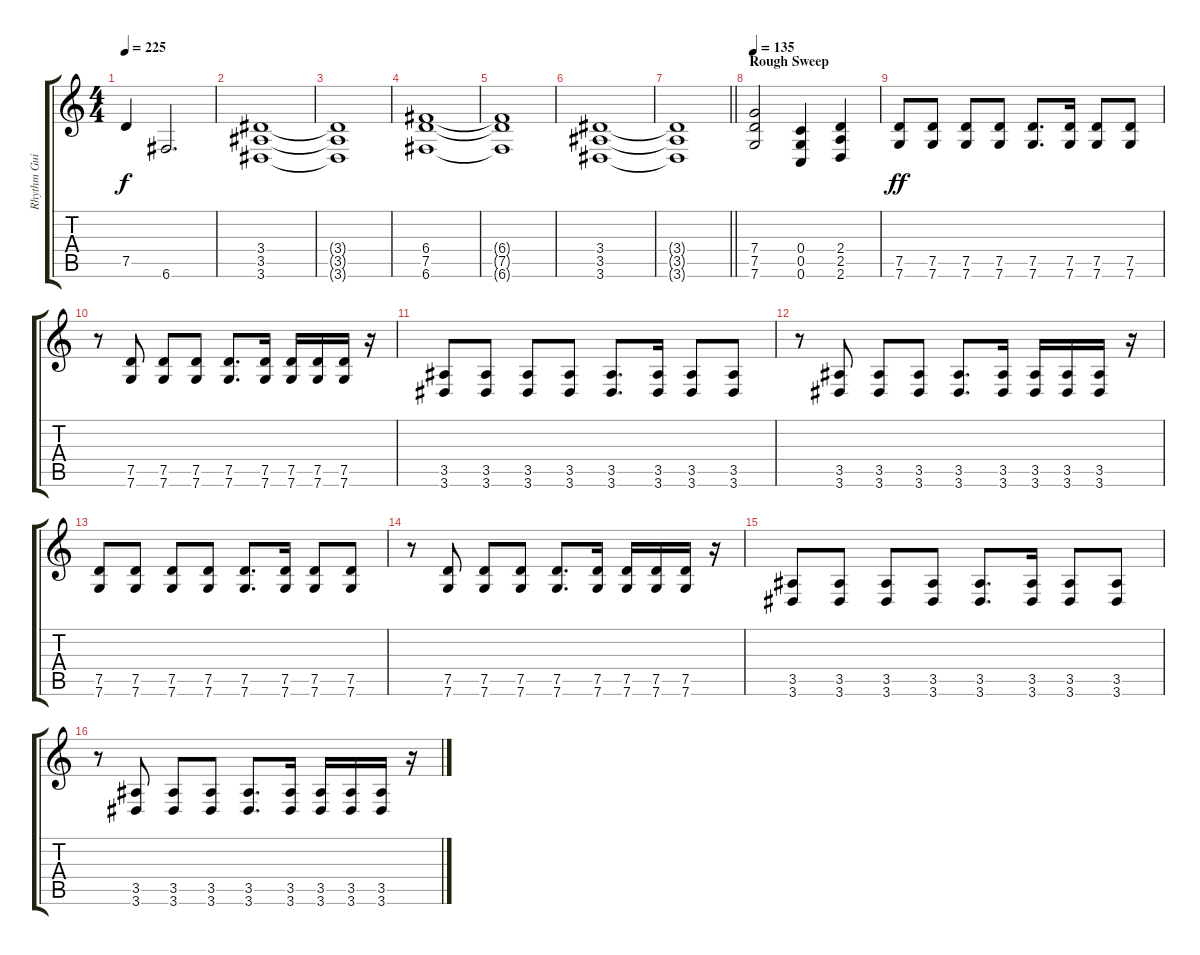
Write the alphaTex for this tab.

\track ("Rhythm Guitar" "Rhythm Gui") {instrument distortionguitar}
\staff {score tabs}
\tuning (D4 A3 F3 C3 G2 C2) {hide}
\ts (4 4)
\tempo 225
\clef g2
\ks c
7.5{t}.4{dy f} 6.6.2{d} |
(3.4 3.5 3.6).1 |
(3.4{t} 3.5{t} 3.6{t}).1 |
(6.4 7.5 6.6).1 |
(6.4{t} 7.5{t} 6.6{t}).1 |
(3.4 3.5 3.6).1 |
\barLineRight lightlight
(3.4{t} 3.5{t} 3.6{t}).1 |
\section ("" "Rough Sweep")
\tempo 135
(7.4 7.5 7.6).2 (0.4 0.5 0.6).4 (2.4 2.5 2.6).4 |
(7.5 7.6).8{dy ff} (7.5 7.6).8 (7.5 7.6).8 (7.5 7.6).8 (7.5 7.6).8{d} (7.5 7.6).16 (7.5 7.6).8 (7.5 7.6).8 |
r.8 (7.5 7.6).8 (7.5 7.6).8 (7.5 7.6).8 (7.5 7.6).8{d} (7.5 7.6).16 (7.5 7.6).16 (7.5 7.6).16 (7.5 7.6).16 r.16 |
(3.5 3.6).8 (3.5 3.6).8 (3.5 3.6).8 (3.5 3.6).8 (3.5 3.6).8{d} (3.5 3.6).16 (3.5 3.6).8 (3.5 3.6).8 |
r.8 (3.5 3.6).8 (3.5 3.6).8 (3.5 3.6).8 (3.5 3.6).8{d} (3.5 3.6).16 (3.5 3.6).16 (3.5 3.6).16 (3.5 3.6).16 r.16 |
(7.5 7.6).8 (7.5 7.6).8 (7.5 7.6).8 (7.5 7.6).8 (7.5 7.6).8{d} (7.5 7.6).16 (7.5 7.6).8 (7.5 7.6).8 |
r.8 (7.5 7.6).8 (7.5 7.6).8 (7.5 7.6).8 (7.5 7.6).8{d} (7.5 7.6).16 (7.5 7.6).16 (7.5 7.6).16 (7.5 7.6).16 r.16 |
(3.5 3.6).8 (3.5 3.6).8 (3.5 3.6).8 (3.5 3.6).8 (3.5 3.6).8{d} (3.5 3.6).16 (3.5 3.6).8 (3.5 3.6).8 |
r.8 (3.5 3.6).8 (3.5 3.6).8 (3.5 3.6).8 (3.5 3.6).8{d} (3.5 3.6).16 (3.5 3.6).16 (3.5 3.6).16 (3.5 3.6).16 r.16
